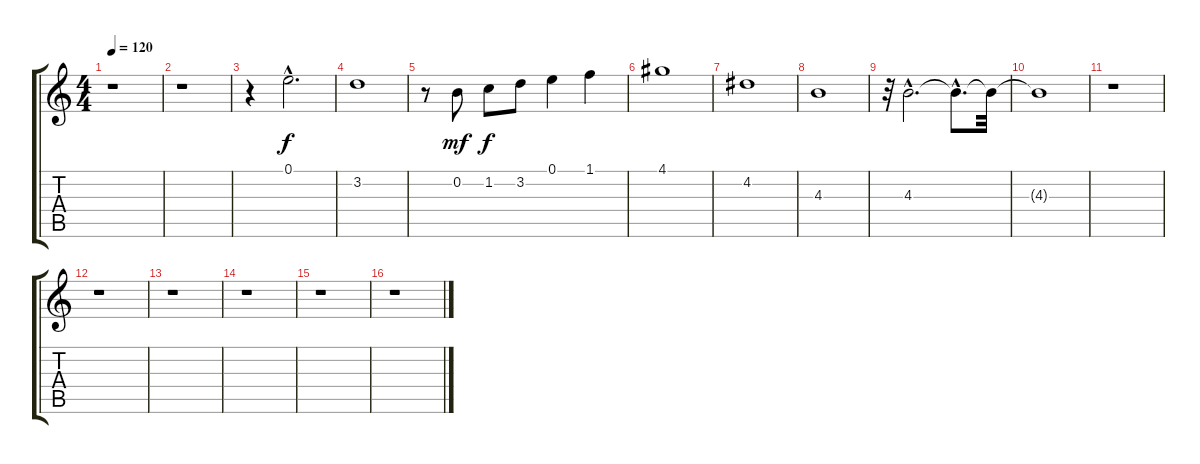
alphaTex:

\track "" {instrument distortionguitar}
\staff {score tabs}
\tuning (E4 B3 G3 D3 A2 E2) {hide}
\ts (4 4)
\tempo 120
\clef g2
\ks c
r.1{dy ff} |
r.1 |
r.4 0.1{hac}.2{d dy f} |
3.2.1 |
r.8 0.2.8{dy mf} 1.2.8{dy f} 3.2.8 0.1.4 1.1.4 |
4.1.1 |
4.2.1 |
4.3.1 |
r.32 4.3{hac}.2{d} 4.3{hac t}.8{d} 4.3{t}.32 |
4.3{t}.1 |
r.1 |
r.1 |
r.1 |
r.1 |
r.1 |
r.1
